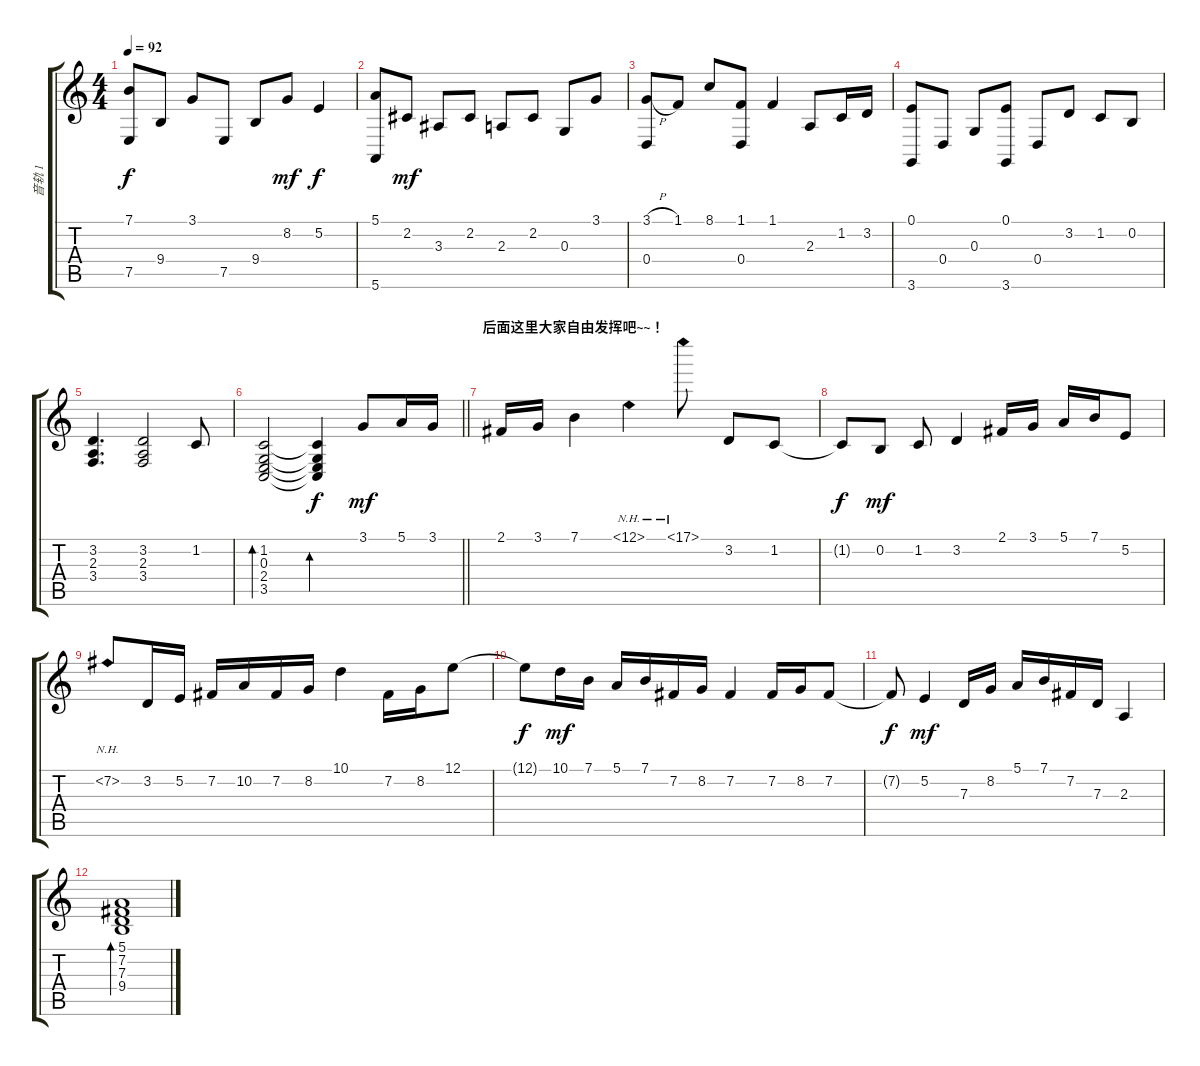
\track ("音轨 1" "音轨 1") {instrument acousticgrandpiano}
\staff {score tabs}
\tuning (E4 B3 G3 D3 A2 E2) {hide}
\ts (4 4)
\tempo 92
\clef g2
\ks c
(7.1 7.5).8{dy f} 9.4.8 3.1.8 7.5.8 9.4.8 8.2.8{dy mf} 5.2.4{dy f} |
(5.1 5.6).8 2.2.8{dy mf} 3.3.8 2.2.8 2.3.8 2.2.8 0.3.8 3.1.8 |
(3.1{h} 0.4).8 1.1.8 8.1.8 (1.1 0.4).8 1.1.4 2.3.8 1.2.16 3.2.16 |
(0.1 3.6).8 0.4.8 0.3.8 (0.1 3.6).8 0.4.8 3.2.8 1.2.8 0.2.8 |
(3.2 2.3 3.4).4{d} (3.2 2.3 3.4).2 1.2.8 |
\barLineRight lightlight
(1.2 0.3 2.4 3.5).2{bd 480} (1.2{t} 0.3{t} 2.4{t} 3.5{t}).4{bd 480 dy f} 3.1.8{dy mf} 5.1.16 3.1.16 |
\section ("" "后面这里大家自由发挥吧~~！")
2.1.16 3.1.16 7.1.4 12.1{nh}.4 17.1{nh}.8 3.2.8 1.2.8 |
1.2{t}.8{dy f} 0.2.8{dy mf} 1.2.8 3.2.4 2.1.16 3.1.16 5.1.16 7.1.16 5.2.8 |
7.2{nh}.8 3.2.16 5.2.16 7.2.16 10.2.16 7.2.16 8.2.16 10.1.4 7.2.16 8.2.16 12.1.8 |
12.1{t}.8{dy f} 10.1.16{dy mf} 7.1.16 5.1.16 7.1.16 7.2.16 8.2.16 7.2.4 7.2.16 8.2.16 7.2.8 |
7.2{t}.8{dy f} 5.2.4{dy mf} 7.3.16 8.2.16 5.1.16 7.1.16 7.2.16 7.3.16 2.3.4 |
(5.1 7.2 7.3 9.4).1{bd 480}
